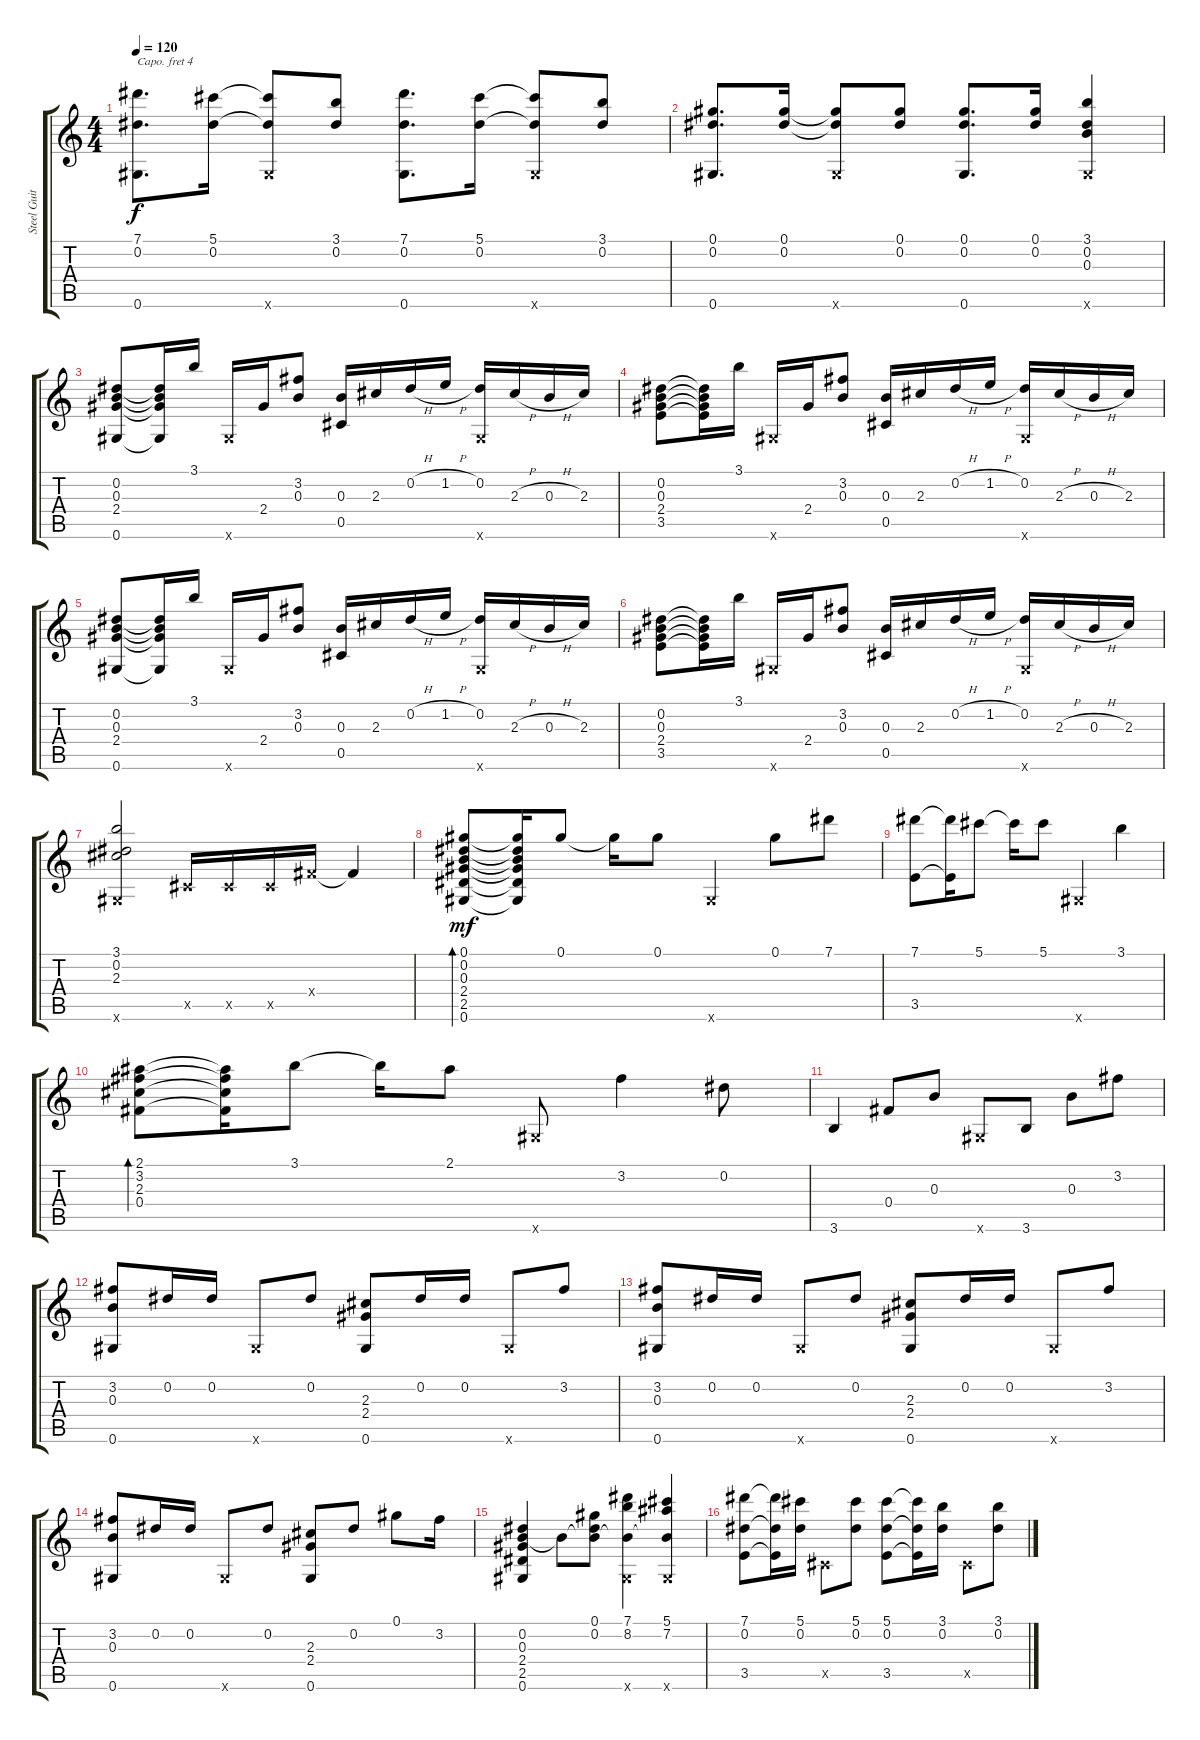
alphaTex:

\track ("Steel Guitar" "Steel Guit") {instrument acousticguitarsteel}
\staff {score tabs}
\capo 4
\tuning (E4 B3 G3 D3 A2 E2) {hide}
\ts (4 4)
\tempo 120
\clef g2
\ks c
(7.1 0.2 0.6).8{d dy f} (5.1 0.2).16 (5.1{t} 0.2{t} 0.6{x}).8 (3.1 0.2).8 (7.1 0.2 0.6).8{d} (5.1 0.2).16 (5.1{t} 0.2{t} 0.6{x}).8 (3.1 0.2).8 |
(0.1 0.2 0.6).8{d} (0.1 0.2).16 (0.1{t} 0.2{t} 0.6{x}).8 (0.1 0.2).8 (0.1 0.2 0.6).8{d} (0.1 0.2).16 (3.1 0.2 0.3 0.6{x}).4 |
(0.2 0.3 2.4 0.6).8 (0.2{t} 0.3{t} 2.4{t} 0.6{t}).16 3.1.16 0.6{x}.16 2.4.16 (3.2 0.3).8 (0.3 0.5).16 2.3.16 0.2{h}.16 1.2{h}.16 (0.2 0.6{x}).16 2.3{h}.16 0.3{h}.16 2.3.16 |
(0.2 0.3 2.4 3.5).8 (0.2{t} 0.3{t} 2.4{t} 3.5{t}).16 3.1.16 0.6{x}.16 2.4.16 (3.2 0.3).8 (0.3 0.5).16 2.3.16 0.2{h}.16 1.2{h}.16 (0.2 0.6{x}).16 2.3{h}.16 0.3{h}.16 2.3.16 |
(0.2 0.3 2.4 0.6).8 (0.2{t} 0.3{t} 2.4{t} 0.6{t}).16 3.1.16 0.6{x}.16 2.4.16 (3.2 0.3).8 (0.3 0.5).16 2.3.16 0.2{h}.16 1.2{h}.16 (0.2 0.6{x}).16 2.3{h}.16 0.3{h}.16 2.3.16 |
(0.2 0.3 2.4 3.5).8 (0.2{t} 0.3{t} 2.4{t} 3.5{t}).16 3.1.16 0.6{x}.16 2.4.16 (3.2 0.3).8 (0.3 0.5).16 2.3.16 0.2{h}.16 1.2{h}.16 (0.2 0.6{x}).16 2.3{h}.16 0.3{h}.16 2.3.16 |
(3.1 0.2 2.3 0.6{x}).2 0.5{x}.16 0.5{x}.16 0.5{x}.16 0.4{x}.16 0.4{t}.4 |
(0.1 0.2 0.3 2.4 2.5 0.6).8{bd 120 dy mf} (0.1{t} 0.2{t} 0.3{t} 2.4{t} 2.5{t} 0.6{t}).16 0.1.8 0.1{t}.16 0.1.8 0.6{x}.4 0.1.8 7.1.8 |
(7.1 3.5).8 (7.1{t} 3.5{t}).16 5.1.8 5.1{t}.16 5.1.8 0.6{x}.4 3.1.4 |
(2.1 3.2 2.3 0.4).8{bd 120} (2.1{t} 3.2{t} 2.3{t} 0.4{t}).16 3.1.8 3.1{t}.16 2.1.8 0.6{x}.8 3.2.4 0.2.8 |
3.6.4 0.4.8 0.3.8 0.6{x}.8 3.6.8 0.3.8 3.2.8 |
(3.2 0.3 0.6).8 0.2.16 0.2.16 0.6{x}.8 0.2.8 (2.3 2.4 0.6).8 0.2.16 0.2.16 0.6{x}.8 3.2.8 |
(3.2 0.3 0.6).8 0.2.16 0.2.16 0.6{x}.8 0.2.8 (2.3 2.4 0.6).8 0.2.16 0.2.16 0.6{x}.8 3.2.8 |
(3.2 0.3 0.6).8 0.2.16 0.2.16 0.6{x}.8 0.2.8 (2.3 2.4 0.6).8 0.2.8 0.1.8 3.2.16 |
(0.2 0.3 2.4 2.5 0.6).4 0.3{t}.8 (0.1 0.2 0.3{t}).8 (7.1 8.2 0.3{t} 0.6{x}).4 (5.1 7.2 0.3{t} 0.6{x}).4 |
(7.1 0.2 3.5).8 (7.1{t} 0.2{t} 3.5{t}).16 (5.1 0.2).16 0.5{x}.8 (5.1 0.2).8 (5.1 0.2 3.5).8 (5.1{t} 0.2{t} 3.5{t}).16 (3.1 0.2).16 0.5{x}.8 (3.1 0.2).8
